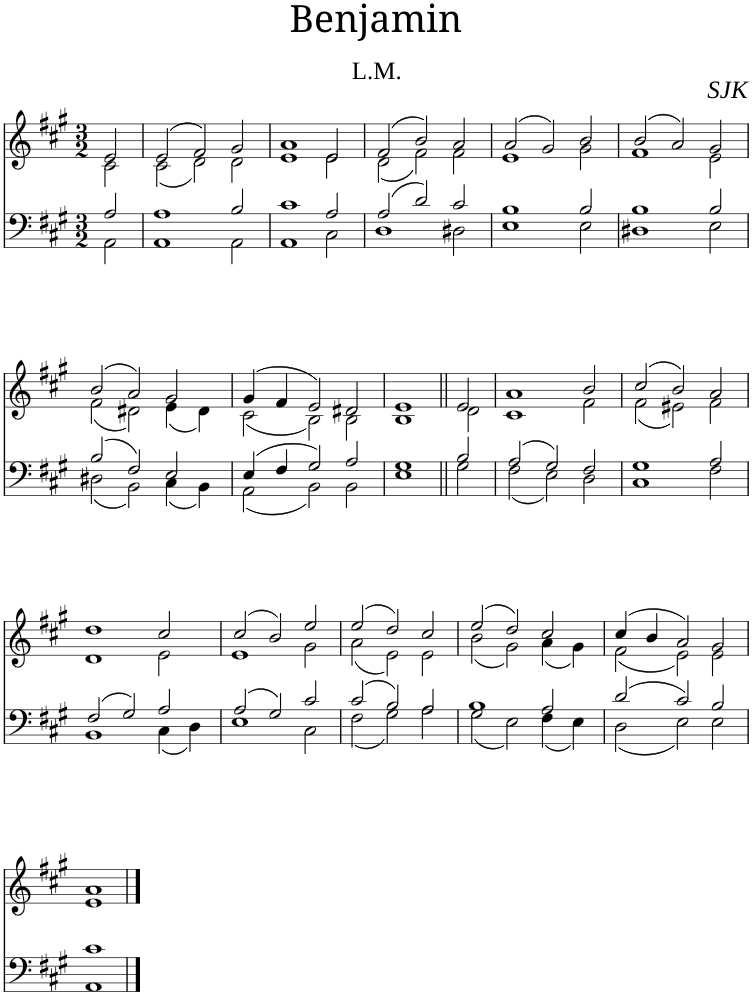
**kern	**kern
*part1	*part1
*staff2	*staff1
*I"Piano	*
*I'Pno	*
*clefF4	*clefG2
*k[f#c#g#]	*k[f#c#g#]
*M3/2	*M3/2
=1	=1
*^	*^
2A/	2AA\	2e/	2c#\
=2	=2	=2	=2
1A	1AA	(2e/	(2c#\
.	.	2f#/)	2d\)
2B/	2AA\	2g#/	2d\
=3	=3	=3	=3
1c#	1AA	1a	1e
2A/	2C#\	2e/	2e\
=4	=4	=4	=4
2A/	1D	(2f#/	(2d\
2d/	.	2b/)	2f#\)
2c#/	2D#X\	2a/	2f#\
=5	=5	=5	=5
1B	1E	(2a/	1e
.	.	2g#/)	.
2B/	2E\	2b/	2g#\
=6	=6	=6	=6
1B	1D#X	(2b/	1f#
.	.	2a/)	.
2B/	2E\	2g#/	2e\
!!LO:LB:g=z	!!
=7	=7	=7	=7
2B/	2D#X\	(2b/	(2f#\
2F#/	2BB\	2a/)	2d#X\)
2E/	4C#\	2g#/	(4e\
.	4BB\	.	4d#\)
=8	=8	=8	=8
4E/	2AA\	(4g#/	(2c#\
4F#/	.	4f#/	.
2G#/	2BB\	2e/)	2B\)
2A/	2BB\	2d#X/	2B\
=9	=9	=9	=9
1G#	1E	1e	1B
=10||	=10||	=10||	=10||
2B/	2G#\	2e/	2d\
=11	=11	=11	=11
2A/	2F#\	1a	1c#
2G#/	2E\	.	.
2F#/	2D\	2b/	2f#\
=12	=12	=12	=12
1G#	1C#	(2cc#/	(2f#\
.	.	2b/)	2e#X\)
2A/	2F#\	2a/	2f#\
!!LO:LB:g=z	!!
=13	=13	=13	=13
2F#/	1BB	1dd	1d
2G#/	.	.	.
2A/	4C#\	2cc#/	2e\
.	4D\	.	.
=14	=14	=14	=14
2A/	1E	(2cc#/	1e
2G#/	.	2b/)	.
2c#/	2C#\	2ee/	2g#\
=15	=15	=15	=15
2c#/	2F#\	(2ee/	(2a\
2B/	2G#\	2dd/)	2e\)
2A/	2A\	2cc#/	2e\
=16	=16	=16	=16
1B	2G#\	(2ee/	(2b\
.	2E\	2dd/)	2g#\)
2A/	4F#\	2cc#/	(4a\
.	4E\	.	4g#\)
=17	=17	=17	=17
2d/	2D\	(4cc#/	(2f#\
.	.	4b/	.
2c#/	2E\	2a/)	2e\)
2B/	2E\	2g#/	2e\
!!LO:LB:g=z	!!
=18	=18	=18	=18
1c#	1AA	1a	1e
*v	*v	*	*
*	*v	*v
==	==
*-	*-
